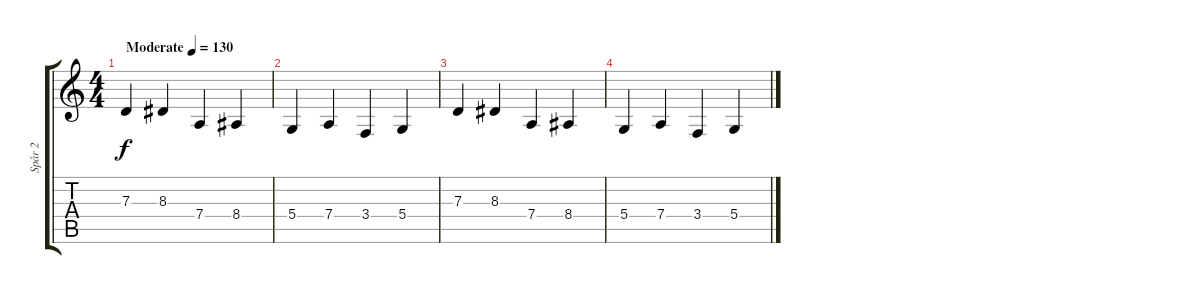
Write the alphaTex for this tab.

\track ("Spår 2" "Spår 2") {instrument orchestralharp}
\staff {score tabs}
\tuning (E4 B3 G3 D3 A2 D2) {hide}
\ts (4 4)
\tempo (130 "Moderate")
\clef g2
\ks c
7.3.4{dy f instrument orchestralharp} 8.3.4 7.4.4 8.4.4 |
5.4.4 7.4.4 3.4.4 5.4.4 |
7.3.4 8.3.4 7.4.4 8.4.4 |
5.4.4 7.4.4 3.4.4 5.4.4
